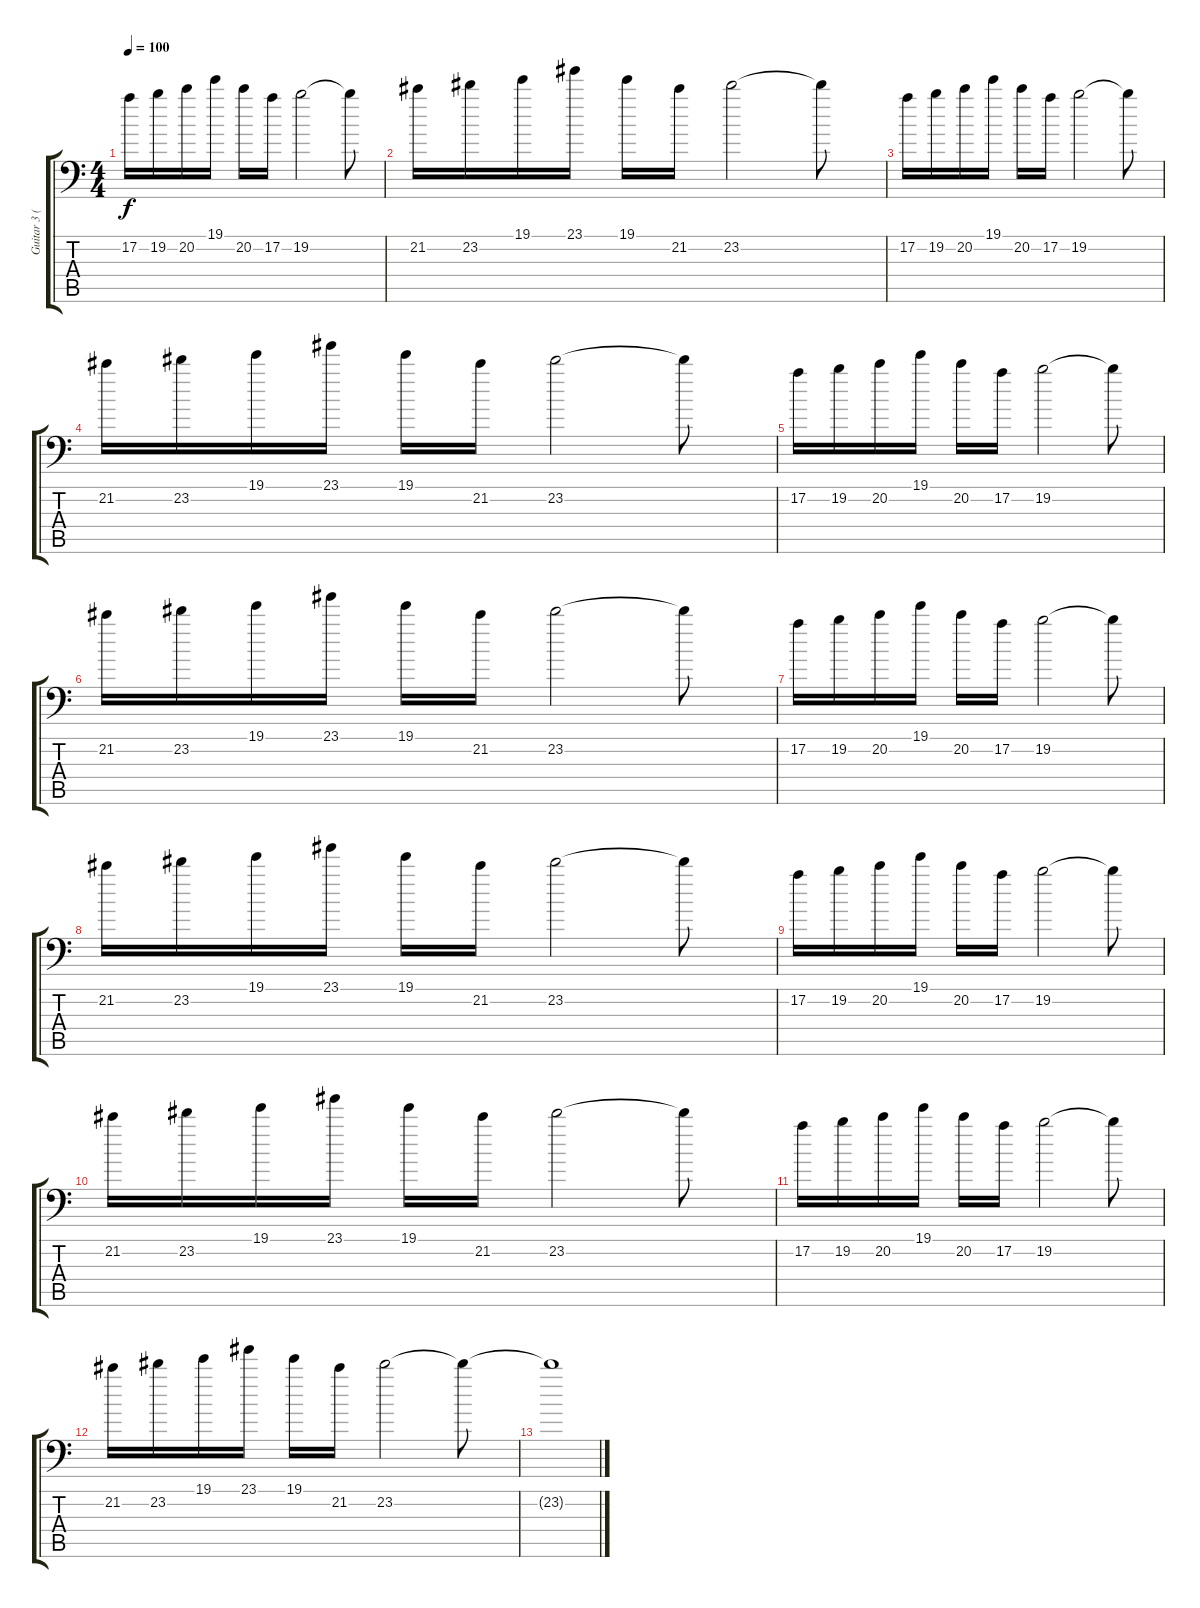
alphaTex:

\track ("Guitar 3 (Harmony)" "Guitar 3 (") {instrument distortionguitar}
\staff {score tabs}
\tuning (A3 E3 C3 G2 D2 A1) {hide}
\ts (4 4)
\tempo 100
\clef f4
\ks c
17.2.16{dy f instrument distortionguitar} 19.2.16 20.2.16 19.1.16 20.2.16 17.2.16 19.2.2 19.2{t}.8 |
21.2.16 23.2.16 19.1.16 23.1.16 19.1.16 21.2.16 23.2.2 23.2{t}.8 |
17.2.16 19.2.16 20.2.16 19.1.16 20.2.16 17.2.16 19.2.2 19.2{t}.8 |
21.2.16 23.2.16 19.1.16 23.1.16 19.1.16 21.2.16 23.2.2 23.2{t}.8 |
17.2.16 19.2.16 20.2.16 19.1.16 20.2.16 17.2.16 19.2.2 19.2{t}.8 |
21.2.16 23.2.16 19.1.16 23.1.16 19.1.16 21.2.16 23.2.2 23.2{t}.8 |
17.2.16 19.2.16 20.2.16 19.1.16 20.2.16 17.2.16 19.2.2 19.2{t}.8 |
21.2.16 23.2.16 19.1.16 23.1.16 19.1.16 21.2.16 23.2.2 23.2{t}.8 |
17.2.16 19.2.16 20.2.16 19.1.16 20.2.16 17.2.16 19.2.2 19.2{t}.8 |
21.2.16 23.2.16 19.1.16 23.1.16 19.1.16 21.2.16 23.2.2 23.2{t}.8 |
17.2.16 19.2.16 20.2.16 19.1.16 20.2.16 17.2.16 19.2.2 19.2{t}.8 |
21.2.16 23.2.16 19.1.16 23.1.16 19.1.16 21.2.16 23.2.2 23.2{t}.8 |
23.2{t}.1{volume 0}
